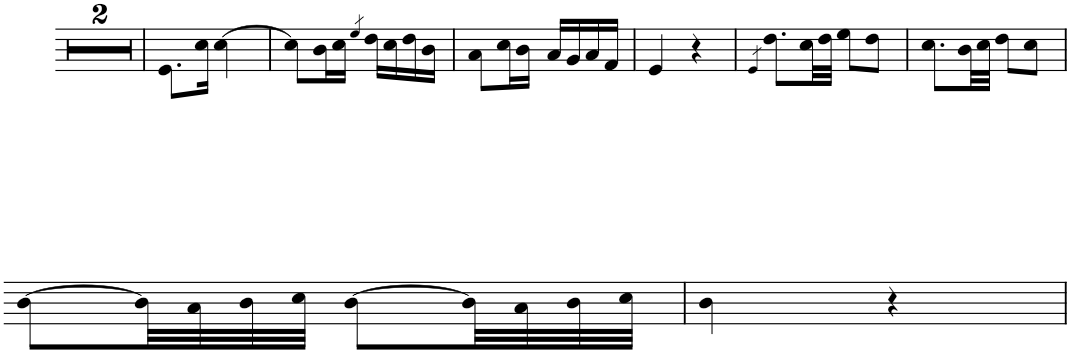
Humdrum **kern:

**kern
*part1
*staff1
*I"Oboè
*I'Ob.
*clefG2
*k[]
*M2/4
=1
2r
=2
2r
=3
8.e\L
16cc\Jk
[4cc\
=4
8cc\L]
16b\L
16cc\JJ
4qee/
16dd\LL
16cc\
16dd\
16b\JJ
=5
8a\L
16cc\L
16b\JJ
16a/LL
16g/
16a/
16f/JJ
=6
4e/
4r
=7
4qe/
8.dd\L
32cc\LL
32dd\JJJ
8ee\L
8dd\J
=8
8.cc\L
32b\LL
32cc\JJJ
8dd\L
8cc\J
!!LO:LB:g=z
=9
[8b\L
32b\LL]
32a\
32b\
32cc\JJJ
[8b\L
32b\LL]
32a\
32b\
32cc\JJJ
=
*-
